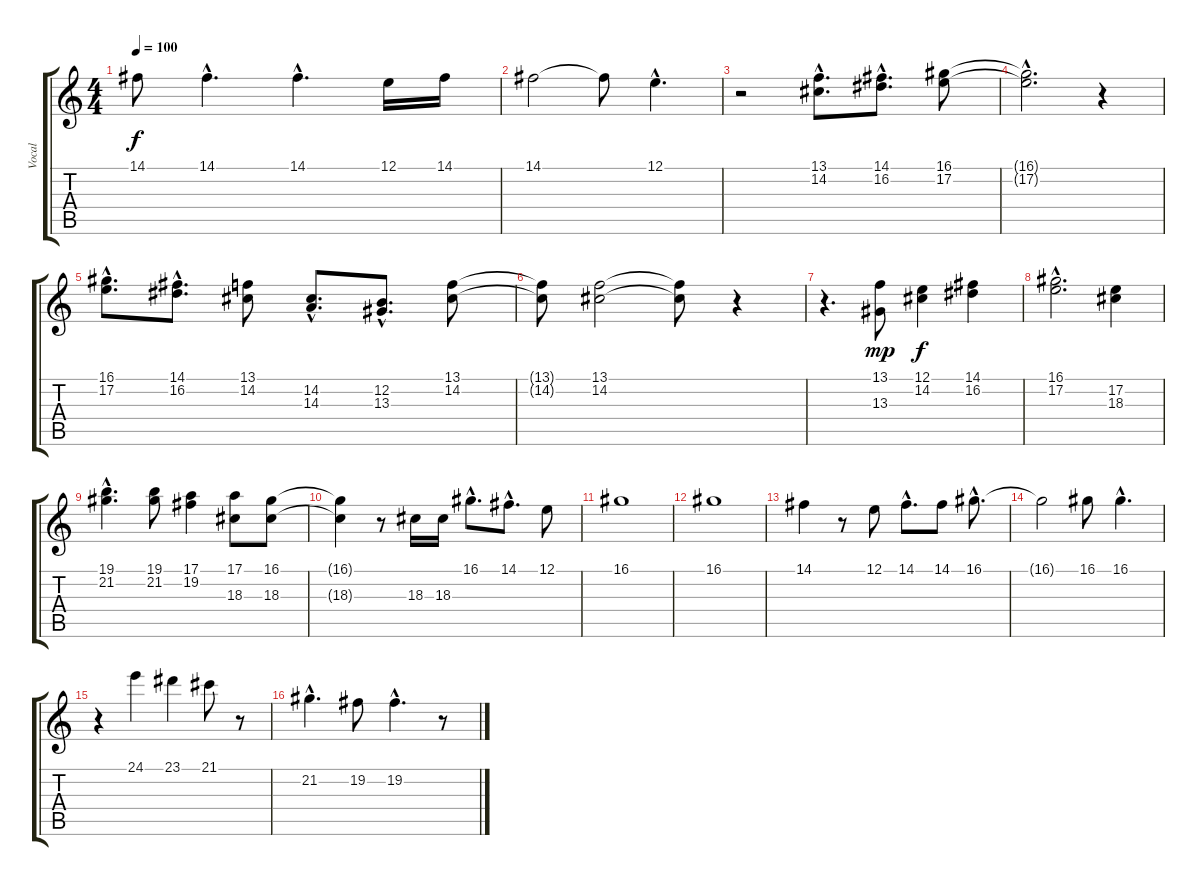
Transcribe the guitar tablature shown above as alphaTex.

\track ("Vocal" "Vocal") {instrument flute}
\staff {score tabs}
\tuning (E4 B3 G3 D3 A2 E2) {hide}
\ts (4 4)
\tempo 100
\clef g2
\ks c
14.1.8{dy f} 14.1{hac}.4{d} 14.1{hac}.4{d} 12.1.16 14.1.16 |
14.1.2 14.1{t}.8 12.1{hac}.4{d} |
r.2 (13.1{hac} 14.2{hac}).8{d} (14.1{hac} 16.2{hac}).8{d} (16.1 17.2).8 |
(16.1{hac t} 17.2{hac t}).2{d} r.4 |
(16.1{hac} 17.2{hac}).8{d} (14.1{hac} 16.2{hac}).8{d} (13.1 14.2).8 (14.2{hac} 14.3{hac}).8{d} (12.2{hac} 13.3{hac}).8{d} (13.1 14.2).8 |
(13.1{t} 14.2{t}).8 (13.1 14.2).2 (13.1{t} 14.2{t}).8 r.4 |
r.4{d} (13.1 13.3).8{dy mp} (12.1 14.2).4{dy f} (14.1 16.2).4 |
(16.1{hac} 17.2{hac}).2{d} (17.2 18.3).4 |
(19.1{hac} 21.2{hac}).4{d} (19.1 21.2).8 (17.1 19.2).4 (17.1 18.3).8 (16.1 18.3).8 |
(16.1{t} 18.3{t}).4 r.8 18.3.16 18.3.16 16.1{hac}.8{d} 14.1{hac}.8{d} 12.1.8 |
16.1.1 |
16.1.1 |
14.1.4 r.8 12.1.8 14.1{hac}.8{d} 14.1.8 16.1{hac}.8{d} |
16.1{t}.2 16.1.8 16.1{hac}.4{d} |
r.4 24.1.4 23.1.4 21.1.8 r.8 |
21.2{hac}.4{d} 19.2.8 19.2{hac}.4{d} r.8
